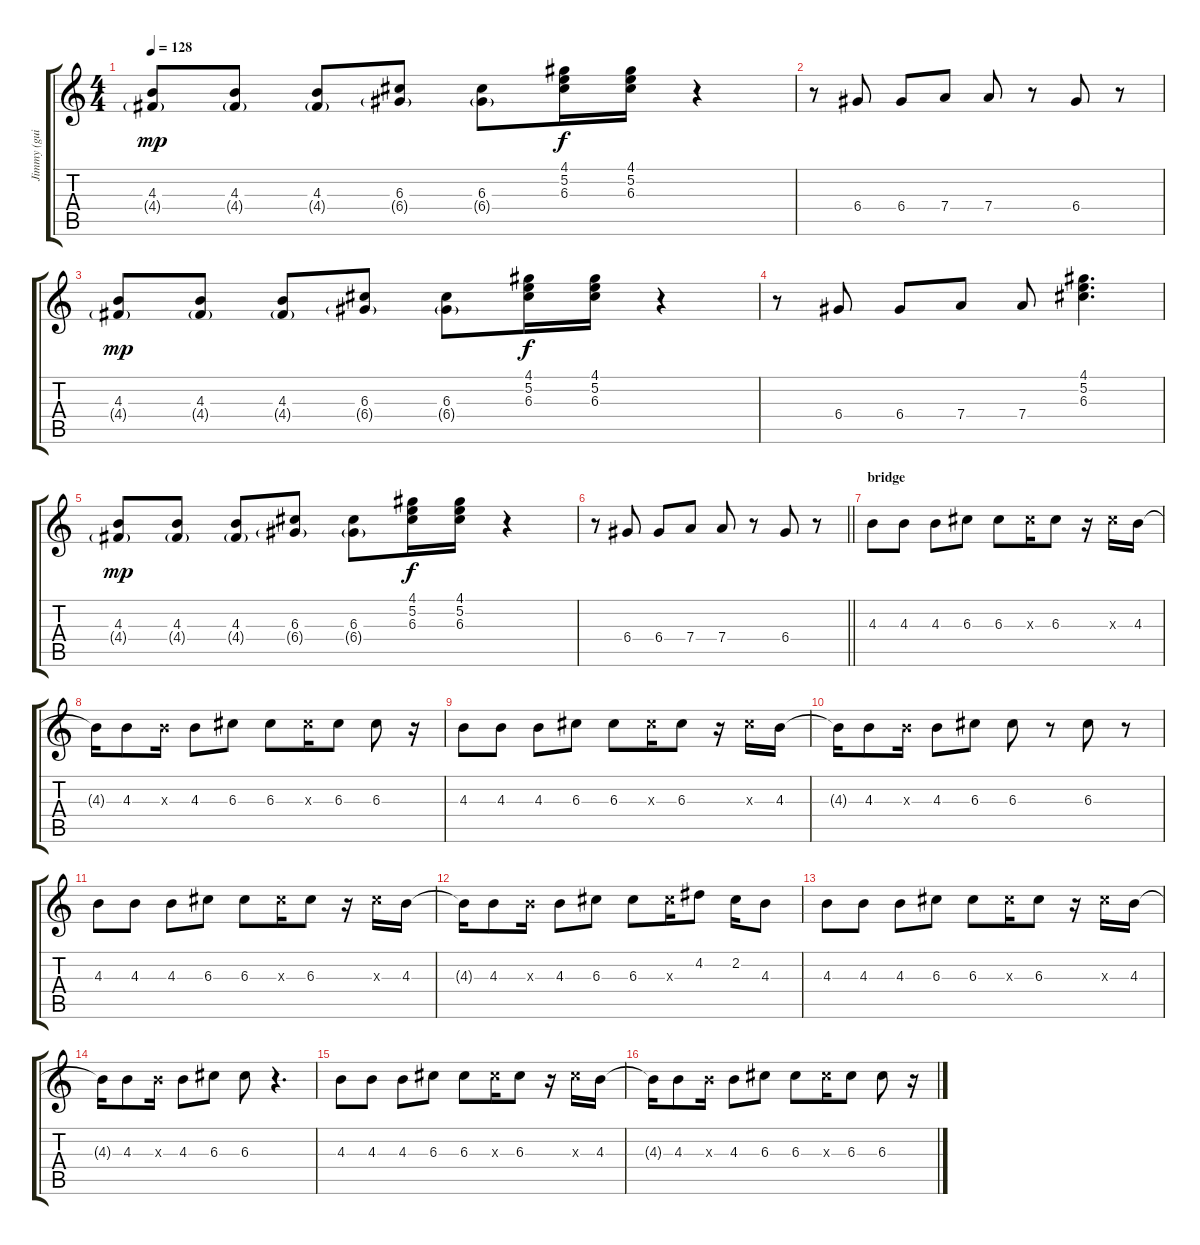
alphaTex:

\track ("Jimmy (guitar)" "Jimmy (gui") {instrument electricguitarjazz}
\staff {score tabs}
\tuning (E4 B3 G3 D3 A2 E2) {hide}
\ts (4 4)
\tempo 128
\clef g2
\ks c
(4.3 4.4{g}).8{dy mp} (4.3 4.4{g}).8 (4.3 4.4{g}).8 (6.3 6.4{g}).8 (6.3 6.4{g}).8 (4.1 5.2 6.3).16{dy f} (4.1 5.2 6.3).16 r.4 |
r.8 6.4.8 6.4.8 7.4.8 7.4.8 r.8 6.4.8 r.8 |
(4.3 4.4{g}).8{dy mp} (4.3 4.4{g}).8 (4.3 4.4{g}).8 (6.3 6.4{g}).8 (6.3 6.4{g}).8 (4.1 5.2 6.3).16{dy f} (4.1 5.2 6.3).16 r.4 |
r.8 6.4.8 6.4.8 7.4.8 7.4.8 (4.1 5.2 6.3).4{d} |
(4.3 4.4{g}).8{dy mp} (4.3 4.4{g}).8 (4.3 4.4{g}).8 (6.3 6.4{g}).8 (6.3 6.4{g}).8 (4.1 5.2 6.3).16{dy f} (4.1 5.2 6.3).16 r.4 |
\barLineRight lightlight
r.8 6.4.8 6.4.8 7.4.8 7.4.8 r.8 6.4.8 r.8 |
\section ("" "bridge")
4.3.8 4.3.8 4.3.8 6.3.8 6.3.8 6.3{x}.16 6.3.8 r.16 6.3{x}.16 4.3.16 |
4.3{t}.16 4.3.8 4.3{x}.16 4.3.8 6.3.8 6.3.8 6.3{x}.16 6.3.8 6.3.8 r.16 |
4.3.8 4.3.8 4.3.8 6.3.8 6.3.8 6.3{x}.16 6.3.8 r.16 6.3{x}.16 4.3.16 |
4.3{t}.16 4.3.8 4.3{x}.16 4.3.8 6.3.8 6.3.8 r.8 6.3.8 r.8 |
4.3.8 4.3.8 4.3.8 6.3.8 6.3.8 6.3{x}.16 6.3.8 r.16 6.3{x}.16 4.3.16 |
4.3{t}.16 4.3.8 4.3{x}.16 4.3.8 6.3.8 6.3.8 6.3{x}.16 4.2.8 2.2.16 4.3.8 |
4.3.8 4.3.8 4.3.8 6.3.8 6.3.8 6.3{x}.16 6.3.8 r.16 6.3{x}.16 4.3.16 |
4.3{t}.16 4.3.8 4.3{x}.16 4.3.8 6.3.8 6.3.8 r.4{d} |
4.3.8 4.3.8 4.3.8 6.3.8 6.3.8 6.3{x}.16 6.3.8 r.16 6.3{x}.16 4.3.16 |
4.3{t}.16 4.3.8 4.3{x}.16 4.3.8 6.3.8 6.3.8 6.3{x}.16 6.3.8 6.3.8 r.16
